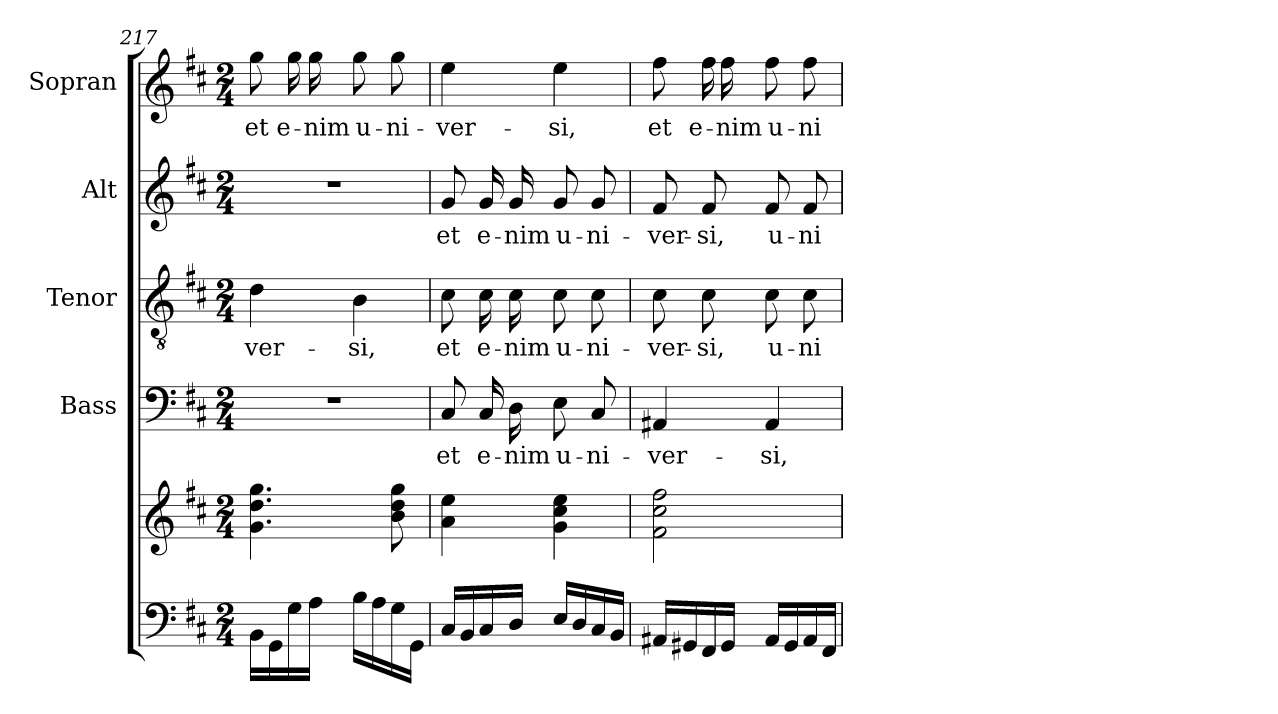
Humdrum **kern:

**kern	**kern	**kern	**text	**kern	**text	**kern	**text	**kern	**text
*part5	*part5	*part4	*part4	*part3	*part3	*part2	*part2	*part1	*part1
*staff6	*staff5	*staff4	*staff4	*staff3	*staff3	*staff2	*staff2	*staff1	*staff1
*	*	*I"Bass	*	*I"Tenor	*	*I"Alt	*	*I"Sopran	*
*	*	*I'B.	*	*I'T.	*	*I'A.	*	*I'S.	*
*clefF4	*clefG2	*clefF4	*	*clefGv2	*	*clefG2	*	*clefG2	*
*k[f#c#]	*k[f#c#]	*k[f#c#]	*	*k[f#c#]	*	*k[f#c#]	*	*k[f#c#]	*
*D:	*D:	*D:	*	*D:	*	*D:	*	*D:	*
*M2/4	*M2/4	*M2/4	*	*M2/4	*	*M2/4	*	*M2/4	*
=217	=217	=217	=217	=217	=217	=217	=217	=217	=217
!	!	!	!	!	!LO:LY:b	!	!	!	!LO:LY:b
16BB\LL	4.g\ 4.dd\ 4.gg\	2r	.	4d\	-ver-	2r	.	8gg\	et
16GG\	.	.	.	.	.	.	.	.	.
!	!	!	!	!	!	!	!	!	!LO:LY:b
16G\	.	.	.	.	.	.	.	16gg\	e-
!	!	!	!	!	!	!	!	!	!LO:LY:b
16A\JJ	.	.	.	.	.	.	.	16gg\	-nim
!	!	!	!	!	!LO:LY:b	!	!	!	!LO:LY:b
16B\LL	.	.	.	4B\	-si,	.	.	8gg\	u-
16A\	.	.	.	.	.	.	.	.	.
!	!	!	!	!	!	!	!	!	!LO:LY:b
16G\	8b\ 8dd\ 8gg\	.	.	.	.	.	.	8gg\	-ni-
16GG\JJ	.	.	.	.	.	.	.	.	.
=218	=218	=218	=218	=218	=218	=218	=218	=218	=218
!	!	!	!LO:LY:b	!	!LO:LY:b	!	!LO:LY:b	!	!LO:LY:b
16C#/LL	4a\ 4ee\	8C#/	et	8c#\	et	8g/	et	4ee\	-ver-
16BB/	.	.	.	.	.	.	.	.	.
!	!	!	!LO:LY:b	!	!LO:LY:b	!	!LO:LY:b	!	!
16C#/	.	16C#/	e-	16c#\	e-	16g/	e-	.	.
!	!	!	!LO:LY:b	!	!LO:LY:b	!	!LO:LY:b	!	!
16D/JJ	.	16D\	-nim	16c#\	-nim	16g/	-nim	.	.
!	!	!	!LO:LY:b	!	!LO:LY:b	!	!LO:LY:b	!	!LO:LY:b
16E/LL	4g\ 4cc#\ 4ee\	8E\	u-	8c#\	u-	8g/	u-	4ee\	-si,
16D/	.	.	.	.	.	.	.	.	.
!	!	!	!LO:LY:b	!	!LO:LY:b	!	!LO:LY:b	!	!
16C#/	.	8C#/	-ni-	8c#\	-ni-	8g/	-ni-	.	.
16BB/JJ	.	.	.	.	.	.	.	.	.
=219	=219	=219	=219	=219	=219	=219	=219	=219	=219
!	!	!	!LO:LY:b	!	!LO:LY:b	!	!LO:LY:b	!	!LO:LY:b
16AA#X/LL	2f#\ 2cc#\ 2ff#\	4AA#X/	-ver-	8c#\	-ver-	8f#/	-ver-	8ff#\	et
16GG#X/	.	.	.	.	.	.	.	.	.
!	!	!	!	!	!LO:LY:b	!	!LO:LY:b	!	!LO:LY:b
16FF#/	.	.	.	8c#\	-si,	8f#/	-si,	16ff#\	e-
!	!	!	!	!	!	!	!	!	!LO:LY:b
16GG#/JJ	.	.	.	.	.	.	.	16ff#\	-nim
!	!	!	!LO:LY:b	!	!LO:LY:b	!	!LO:LY:b	!	!LO:LY:b
16AA#/LL	.	4AA#/	-si,	8c#\	u-	8f#/	u-	8ff#\	u-
16GG#/	.	.	.	.	.	.	.	.	.
!	!	!	!	!	!LO:LY:b	!	!LO:LY:b	!	!LO:LY:b
16AA#/	.	.	.	8c#\	-ni-	8f#/	-ni-	8ff#\	-ni-
16FF#/JJ	.	.	.	.	.	.	.	.	.
=	=	=	=	=	=	=	=	=	=
*-	*-	*-	*-	*-	*-	*-	*-	*-	*-
